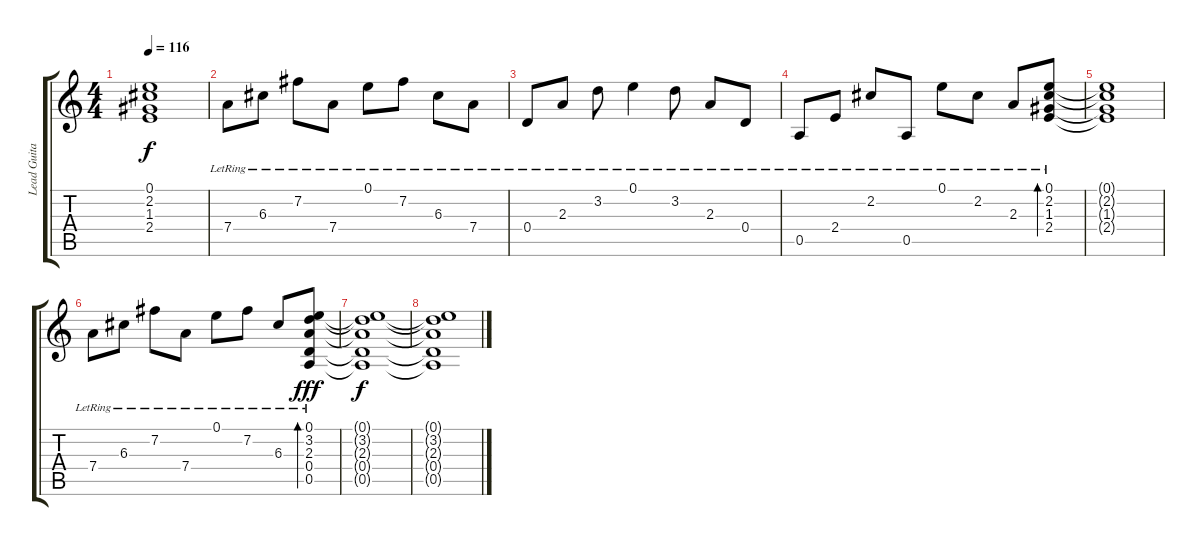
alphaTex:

\track ("Lead Guitar" "Lead Guita") {instrument electricguitarclean}
\staff {score tabs}
\tuning (E4 B3 G3 D3 A2 E2) {hide}
\ts (4 4)
\tempo 116
\clef g2
\ks c
(0.1{t} 2.2{t} 1.3{t} 2.4{t}).1{dy f} |
7.4{lr}.8 6.3{lr}.8 7.2{lr}.8 7.4{lr}.8 0.1{lr}.8 7.2{lr}.8 6.3{lr}.8 7.4{lr}.8 |
0.4{lr}.8 2.3{lr}.8 3.2{lr}.8 0.1{lr}.4 3.2{lr}.8 2.3{lr}.8 0.4{lr}.8 |
0.5{lr}.8 2.4{lr}.8 2.2{lr}.8 0.5{lr}.8 0.1{lr}.8 2.2{lr}.8 2.3{lr}.8 (0.1{lr} 2.2{lr} 1.3{lr} 2.4{lr}).8{bd 60} |
(0.1{t} 2.2{t} 1.3{t} 2.4{t}).1 |
7.4{lr}.8 6.3{lr}.8 7.2{lr}.8 7.4{lr}.8 0.1{lr}.8 7.2{lr}.8 6.3{lr}.8 (0.1 3.2 2.3 0.4{lr} 0.5).8{bd 60 dy fff} |
(0.1{t} 3.2{t} 2.3{t} 0.4{t} 0.5{t}).1{dy f} |
(0.1{t} 3.2{t} 2.3{t} 0.4{t} 0.5{t}).1
